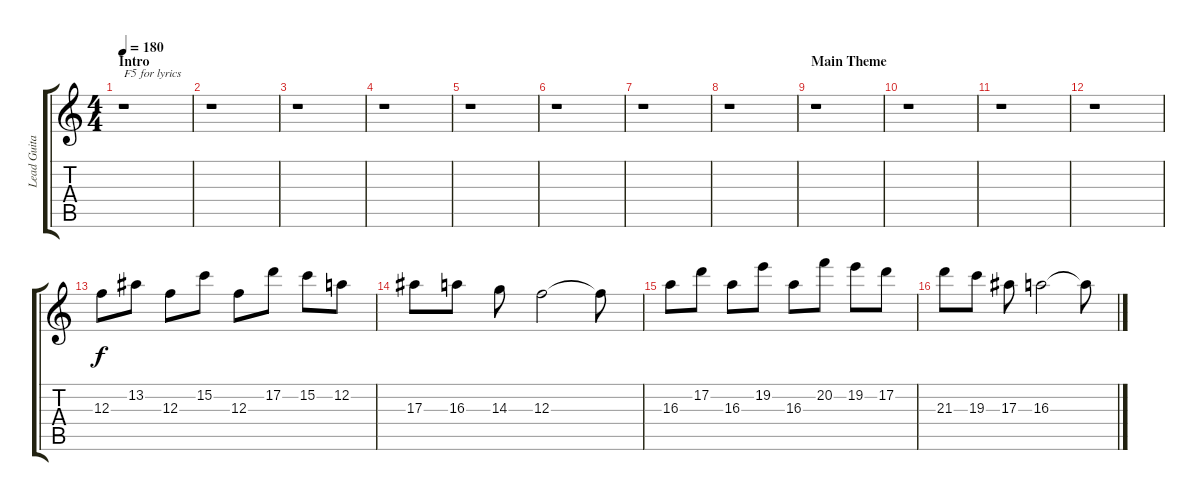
\track ("Lead Guitar 1" "Lead Guita") {instrument distortionguitar}
\staff {score tabs}
\tuning (D4 A3 F3 C3 G2 D2) {hide}
\ts (4 4)
\section ("" "Intro")
\tempo 180
\clef g2
\ks c
r.1{txt "F5 for lyrics" dy f instrument distortionguitar} |
r.1 |
r.1 |
r.1 |
r.1 |
r.1 |
r.1 |
r.1 |
\section ("" "Main Theme")
r.1 |
r.1 |
r.1 |
r.1 |
12.3.8 13.2.8 12.3.8 15.2.8 12.3.8 17.2.8 15.2.8 12.2.8 |
17.3.8 16.3.8 14.3.8 12.3.2 12.3{t}.8 |
16.3.8 17.2.8 16.3.8 19.2.8 16.3.8 20.2.8 19.2.8 17.2.8 |
21.3.8 19.3.8 17.3.8 16.3.2 16.3{t}.8
